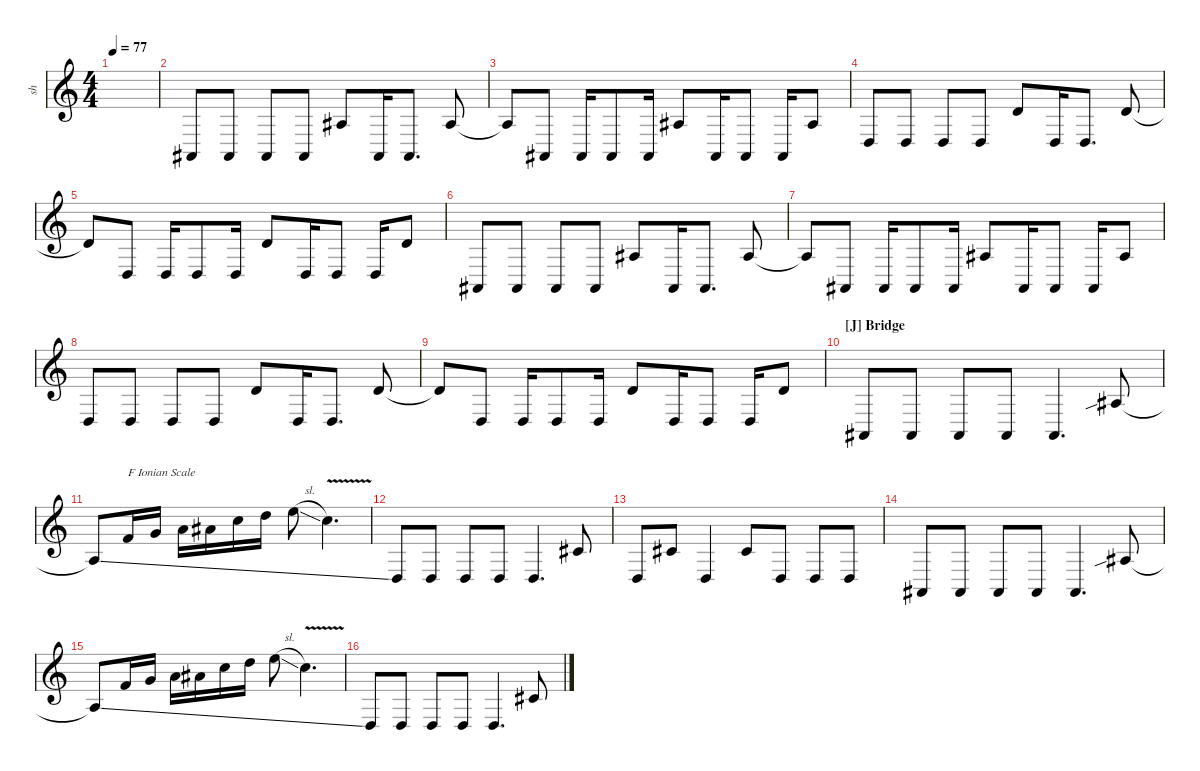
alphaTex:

\defaultSystemsLayout 4
\hideDynamics
\bracketExtendMode nobrackets
\otherSystemsTrackNameOrientation horizontal
\track ("Distortion Guitar Fish" "sh") {instrument distortionguitar}
\staff {score}
\tuning (E4 B3 G3 D3 A2 E2 A1)
\ts (4 4)
\tempo 77
\clef g2
\ks c
|
1.7.8{dy mf} 1.7.8 1.7.8 1.7.8 1.5.8 1.7{pm}.16 1.7.8{d} 1.5.8 |
1.5{t}.8 1.7.8 1.7{pm}.16 1.7.8 1.7{pm}.16 1.5.8 1.7{pm}.16 1.7.8 1.7{pm}.16 1.5.8 |
5.7.8 5.7.8 5.7.8 5.7.8 5.5.8 5.7{pm}.16 5.7.8{d} 5.5.8 |
5.5{t}.8 5.7.8 5.7{pm}.16 5.7.8 5.7{pm}.16 5.5.8 5.7{pm}.16 5.7.8 5.7{pm}.16 5.5.8 |
1.7.8 1.7.8 1.7.8 1.7.8 1.5.8 1.7{pm}.16 1.7.8{d} 1.5.8 |
1.5{t}.8 1.7.8 1.7{pm}.16 1.7.8 1.7{pm}.16 1.5.8 1.7{pm}.16 1.7.8 1.7{pm}.16 1.5.8 |
5.7.8 5.7.8 5.7.8 5.7.8 5.5.8 5.7{pm}.16 5.7.8{d} 5.5.8 |
5.5{t}.8 5.7.8 5.7{pm}.16 5.7.8 5.7{pm}.16 5.5.8 5.7{pm}.16 5.7.8 5.7{pm}.16 5.5.8 |
\section ("J" "Bridge")
1.7.8 1.7.8 1.7.8 1.7.8 1.7.4{d} 13.7{sib}.8 |
13.7{ss t}.8 8.5.16{txt "F Ionian Scale"} 10.5.16 12.5.16 8.4.16 10.4.16 12.4.16 9.3{sl}.8 5.3{v}.4{d} |
5.7.8 5.7.8 5.7.8 5.7.8 5.7.4{d} 4.5.8 |
5.7.8 4.5.8 5.7.4 4.5.8 5.7.8 5.7.8 5.7.8 |
1.7.8 1.7.8 1.7.8 1.7.8 1.7.4{d} 13.7{sib}.8 |
13.7{ss t}.8 8.5.16 10.5.16 12.5.16 8.4.16 10.4.16 12.4.16 9.3{sl}.8 5.3{v}.4{d} |
5.7.8 5.7.8 5.7.8 5.7.8 5.7.4{d} 4.5.8
